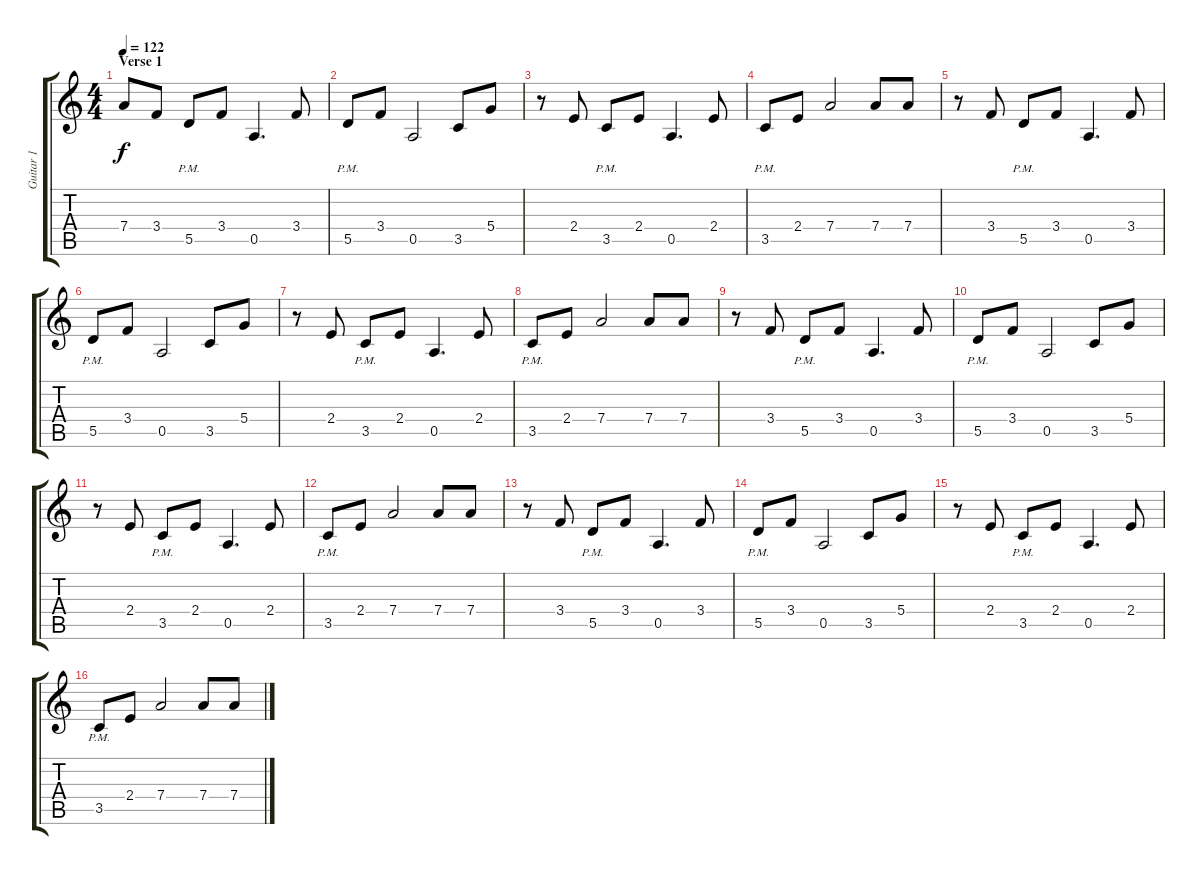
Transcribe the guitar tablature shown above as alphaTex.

\track ("Guitar 1" "Guitar 1") {instrument distortionguitar}
\staff {score tabs}
\tuning (E4 B3 G3 D3 A2 E2) {hide}
\ts (4 4)
\section ("" "Verse 1")
\tempo 122
\clef g2
\ks c
7.4{t}.8{dy f} 3.4.8 5.5{pm}.8 3.4.8 0.5.4{d} 3.4.8 |
5.5{pm}.8 3.4.8 0.5.2 3.5.8 5.4.8 |
r.8 2.4.8 3.5{pm}.8 2.4.8 0.5.4{d} 2.4.8 |
3.5{pm}.8 2.4.8 7.4.2 7.4.8 7.4.8 |
r.8 3.4.8 5.5{pm}.8 3.4.8 0.5.4{d} 3.4.8 |
5.5{pm}.8 3.4.8 0.5.2 3.5.8 5.4.8 |
r.8 2.4.8 3.5{pm}.8 2.4.8 0.5.4{d} 2.4.8 |
3.5{pm}.8 2.4.8 7.4.2 7.4.8 7.4.8 |
r.8 3.4.8 5.5{pm}.8 3.4.8 0.5.4{d} 3.4.8 |
5.5{pm}.8 3.4.8 0.5.2 3.5.8 5.4.8 |
r.8 2.4.8 3.5{pm}.8 2.4.8 0.5.4{d} 2.4.8 |
3.5{pm}.8 2.4.8 7.4.2 7.4.8 7.4.8 |
r.8 3.4.8 5.5{pm}.8 3.4.8 0.5.4{d} 3.4.8 |
5.5{pm}.8 3.4.8 0.5.2 3.5.8 5.4.8 |
r.8 2.4.8 3.5{pm}.8 2.4.8 0.5.4{d} 2.4.8 |
3.5{pm}.8 2.4.8 7.4.2 7.4.8 7.4.8
